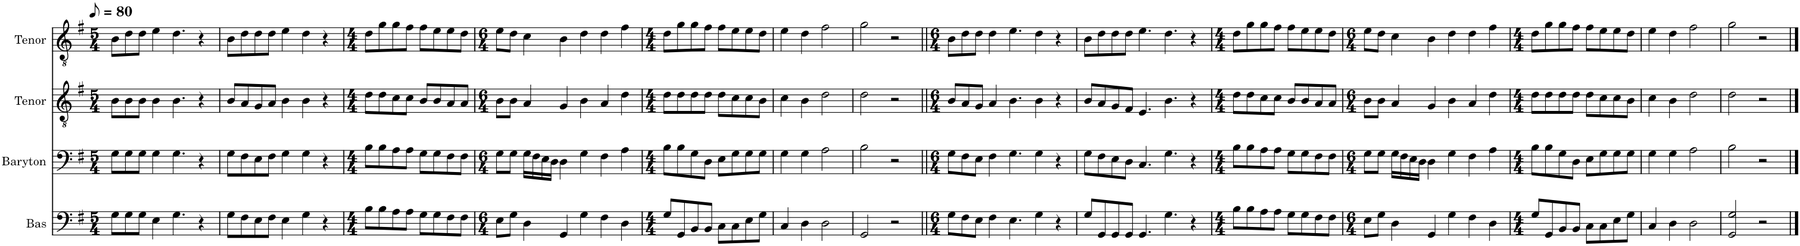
**kern	**kern	**kern	**kern
*part4	*part3	*part2	*part1
*staff4	*staff3	*staff2	*staff1
*I"Bas	*I"Baryton	*I"Tenor	*I"Tenor
*I'B.	*I'Bar.	*I'T.	*I'T.
*clefF4	*clefF4	*clefGv2	*clefGv2
*k[f#]	*k[f#]	*k[f#]	*k[f#]
*M5/4	*M5/4	*M5/4	*M5/4
*MM40	*MM40	*MM40	*MM40
=1	=1	=1	=1
8G\L	8G\L	8B\L	8B\L
8G\	8G\	8B\	8d\
8G\J	8G\J	8B\J	8d\J
4E\	4G\	4B\	4e\
4.G\	4.G\	4.B\	4.d\
4r	4r	4r	4r
=2	=2	=2	=2
8G\L	8G\L	8B/L	8B\L
8F#\	8F#\	8A/	8d\
8E\	8E\	8G/	8d\
8F#\J	8F#\J	8A/J	8d\J
4E\	4G\	4B\	4e\
4G\	4G\	4B\	4d\
4r	4r	4r	4r
=3	=3	=3	=3
*M4/4	*M4/4	*M4/4	*M4/4
8B\L	8B\L	8d\L	8d\L
8B\	8B\	8d\	8g\
8A\	8A\	8c\	8g\
8A\J	8A\J	8c\J	8f#\J
8G\L	8G\L	8B/L	8f#\L
8G\	8G\	8B/	8e\
8F#\	8F#\	8A/	8e\
8F#\J	8F#\J	8A/J	8d\J
=4	=4	=4	=4
*M6/4	*M6/4	*M6/4	*M6/4
8E\L	8G\L	8B\L	8e\L
8G\J	8G\J	8B\J	8d\J
4D\	16G\LL	4A/	4c\
.	16F#\	.	.
.	16E\	.	.
.	16D\JJ	.	.
4GG/	4D\	4G/	4B\
4G\	4G\	4B\	4d\
4F#\	4F#\	4A/	4d\
4D\	4A\	4d\	4f#\
=5	=5	=5	=5
*M4/4	*M4/4	*M4/4	*M4/4
8G/L	8B\L	8d\L	8d\L
8GG/	8B\	8d\	8g\
8BB/	8G\	8d\	8g\
8BB/J	8D\J	8d\J	8f#\J
8C\L	8E\L	8d\L	8f#\L
8C\	8G\	8c\	8e\
8E\	8G\	8c\	8e\
8G\J	8G\J	8B\J	8d\J
=6	=6	=6	=6
4C/	4G\	4c\	4e\
4D\	4G\	4B\	4d\
2D\	2A\	2d\	2f#\
=7	=7	=7	=7
2GG/	2B\	2d\	2g\
2r	2r	2r	2r
=8||	=8||	=8||	=8||
*M6/4	*M6/4	*M6/4	*M6/4
8G\L	8G\L	8B/L	8B\L
8F#\	8F#\	8A/	8d\
8E\J	8E\J	8G/J	8d\J
4F#\	4F#\	4A/	4d\
4.E\	4.G\	4.B\	4.e\
4G\	4G\	4B\	4d\
4r	4r	4r	4r
=9	=9	=9	=9
8G/L	8G\L	8B/L	8B\L
8GG/	8F#\	8A/	8d\
8GG/	8E\	8G/	8d\
8GG/J	8D\J	8F#/J	8d\J
4.GG/	4.C/	4.E/	4.e\
4.G\	4.G\	4.B\	4.d\
4r	4r	4r	4r
=10	=10	=10	=10
*M4/4	*M4/4	*M4/4	*M4/4
8B\L	8B\L	8d\L	8d\L
8B\	8B\	8d\	8g\
8A\	8A\	8c\	8g\
8A\J	8A\J	8c\J	8f#\J
8G\L	8G\L	8B/L	8f#\L
8G\	8G\	8B/	8e\
8F#\	8F#\	8A/	8e\
8F#\J	8F#\J	8A/J	8d\J
=11	=11	=11	=11
*M6/4	*M6/4	*M6/4	*M6/4
8E\L	8G\L	8B\L	8e\L
8G\J	8G\J	8B\J	8d\J
4D\	16G\LL	4A/	4c\
.	16F#\	.	.
.	16E\	.	.
.	16D\JJ	.	.
4GG/	4D\	4G/	4B\
4G\	4G\	4B\	4d\
4F#\	4F#\	4A/	4d\
4D\	4A\	4d\	4f#\
=12	=12	=12	=12
*M4/4	*M4/4	*M4/4	*M4/4
8G/L	8B\L	8d\L	8d\L
8GG/	8B\	8d\	8g\
8BB/	8G\	8d\	8g\
8BB/J	8D\J	8d\J	8f#\J
8C\L	8E\L	8d\L	8f#\L
8C\	8G\	8c\	8e\
8E\	8G\	8c\	8e\
8G\J	8G\J	8B\J	8d\J
=13	=13	=13	=13
4C/	4G\	4c\	4e\
4D\	4G\	4B\	4d\
2D\	2A\	2d\	2f#\
=14	=14	=14	=14
2GG/ 2G/	2B\	2d\	2g\
2r	2r	2r	2r
==	==	==	==
*-	*-	*-	*-
